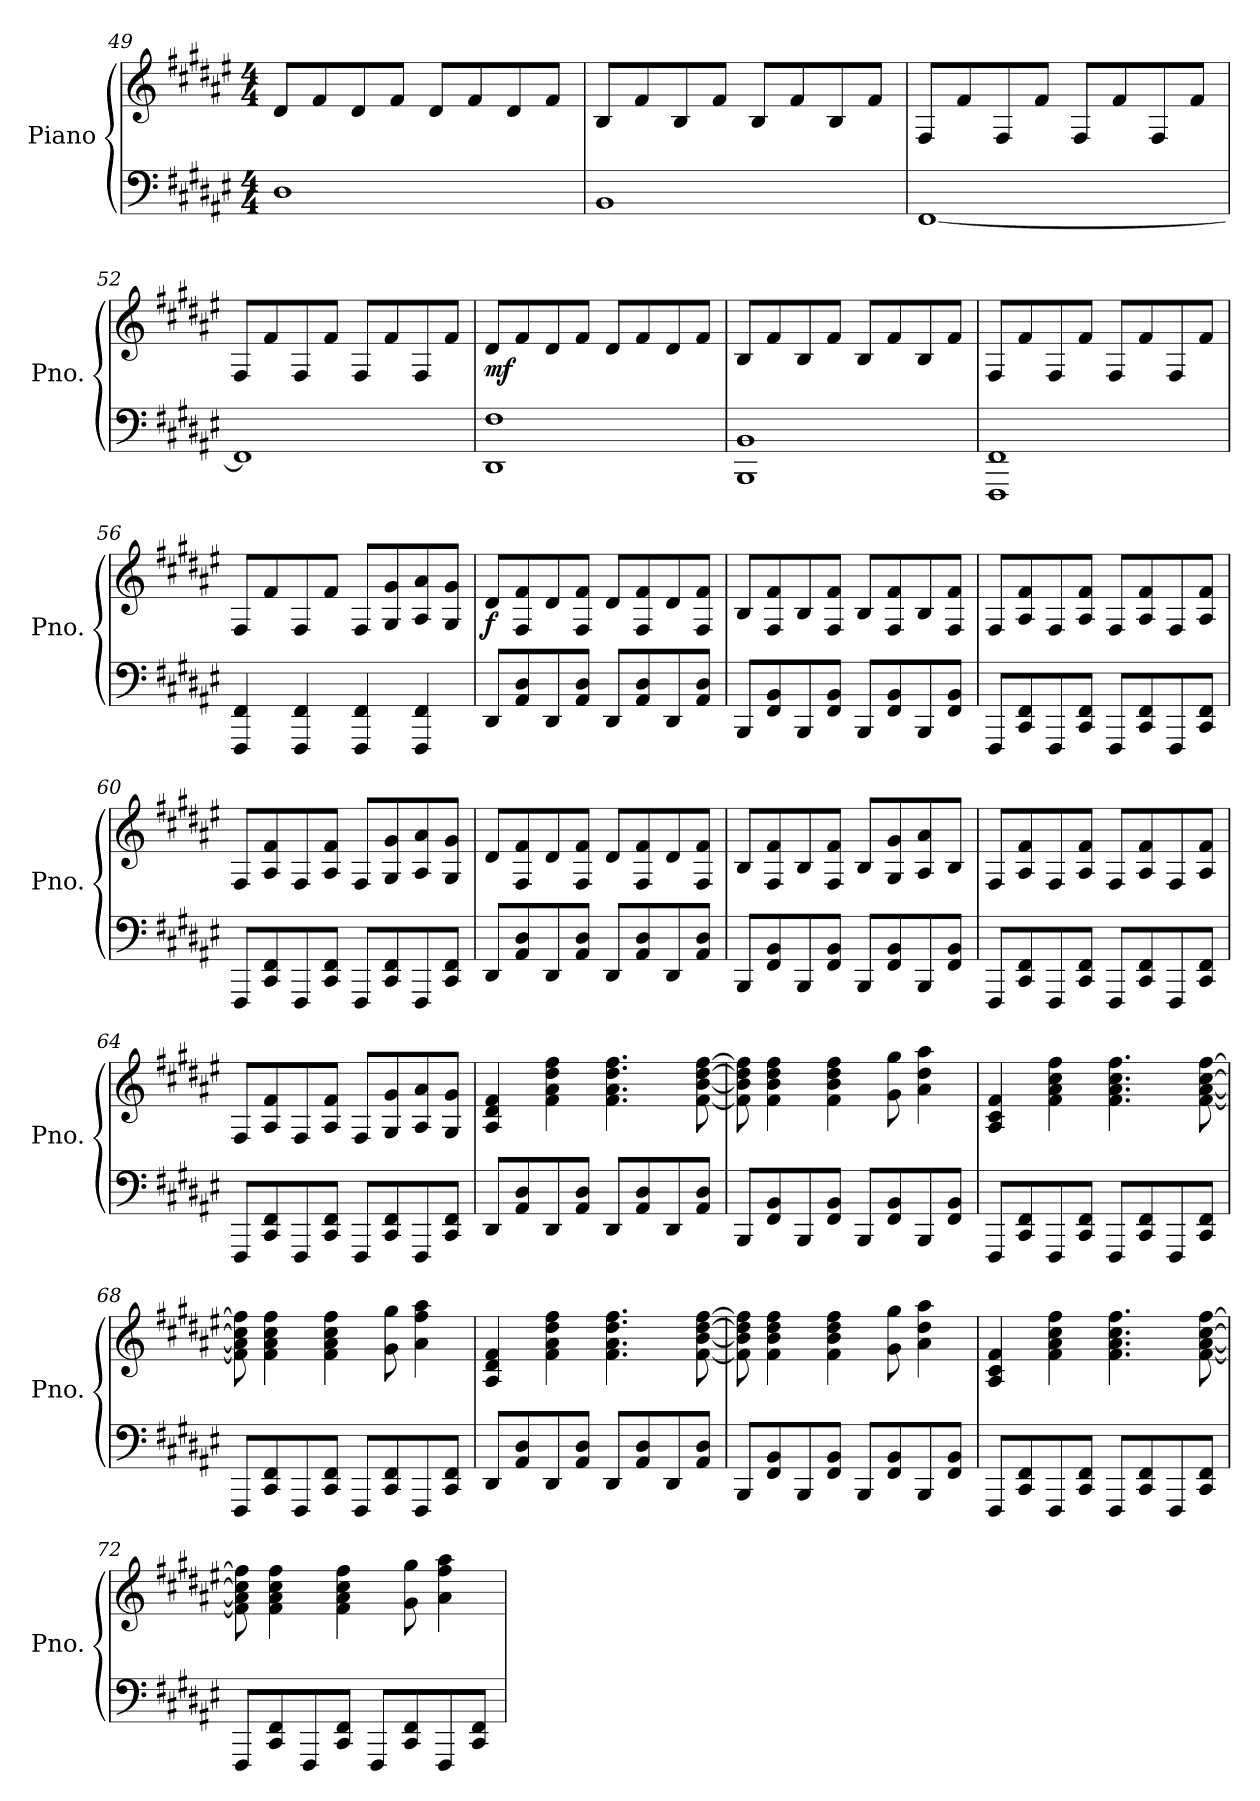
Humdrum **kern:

**kern	**kern	**dynam
*part1	*part1	*part1
*staff2	*staff1	*staff1/2
*I"Piano	*	*
*I'Pno.	*	*
*clefF4	*clefG2	*
*k[f#c#g#d#a#e#]	*k[f#c#g#d#a#e#]	*
*M4/4	*M4/4	*
=49	=49	=49
1D#	8d#/L	.
.	8f#/	.
.	8d#/	.
.	8f#/J	.
.	8d#/L	.
.	8f#/	.
.	8d#/	.
.	8f#/J	.
!!LO:LB:g=z
=50	=50	=50
1BB	8B/L	.
.	8f#/	.
.	8B/	.
.	8f#/J	.
.	8B/L	.
.	8f#/	.
.	8B/	.
.	8f#/J	.
=51	=51	=51
[1FF#	8F#/L	.
.	8f#/	.
.	8F#/	.
.	8f#/J	.
.	8F#/L	.
.	8f#/	.
.	8F#/	.
.	8f#/J	.
=52	=52	=52
1FF#]	8F#/L	.
.	8f#/	.
.	8F#/	.
.	8f#/J	.
.	8F#/L	.
.	8f#/	.
.	8F#/	.
.	8f#/J	.
=53	=53	=53
!	!	!LO:DY:b
1DD# 1F#	8d#/L	mf
.	8f#/	.
.	8d#/	.
.	8f#/J	.
.	8d#/L	.
.	8f#/	.
.	8d#/	.
.	8f#/J	.
=54	=54	=54
1BBB 1BB	8B/L	.
.	8f#/	.
.	8B/	.
.	8f#/J	.
.	8B/L	.
.	8f#/	.
.	8B/	.
.	8f#/J	.
!!LO:LB:g=z
=55	=55	=55
1FFF# 1FF#	8F#/L	.
.	8f#/	.
.	8F#/	.
.	8f#/J	.
.	8F#/L	.
.	8f#/	.
.	8F#/	.
.	8f#/J	.
=56	=56	=56
4FFF#/ 4FF#/	8F#/L	.
.	8f#/	.
4FFF#/ 4FF#/	8F#/	.
.	8f#/J	.
4FFF#/ 4FF#/	8F#/L	.
.	8G#/ 8g#/	.
4FFF#/ 4FF#/	8A#/ 8a#/	.
.	8G#/ 8g#/J	.
=57	=57	=57
!	!	!LO:DY:b
8DD#/L	8d#/L	f
8AA#/ 8D#/	8F#/ 8f#/	.
8DD#/	8d#/	.
8AA#/ 8D#/J	8F#/ 8f#/J	.
8DD#/L	8d#/L	.
8AA#/ 8D#/	8F#/ 8f#/	.
8DD#/	8d#/	.
8AA#/ 8D#/J	8F#/ 8f#/J	.
=58	=58	=58
8BBB/L	8B/L	.
8FF#/ 8BB/	8F#/ 8f#/	.
8BBB/	8B/	.
8FF#/ 8BB/J	8F#/ 8f#/J	.
8BBB/L	8B/L	.
8FF#/ 8BB/	8F#/ 8f#/	.
8BBB/	8B/	.
8FF#/ 8BB/J	8F#/ 8f#/J	.
!!LO:PB:g=z
=59	=59	=59
8FFF#/L	8F#/L	.
8CC#/ 8FF#/	8A#/ 8f#/	.
8FFF#/	8F#/	.
8CC#/ 8FF#/J	8A#/ 8f#/J	.
8FFF#/L	8F#/L	.
8CC#/ 8FF#/	8A#/ 8f#/	.
8FFF#/	8F#/	.
8CC#/ 8FF#/J	8A#/ 8f#/J	.
=60	=60	=60
8FFF#/L	8F#/L	.
8CC#/ 8FF#/	8A#/ 8f#/	.
8FFF#/	8F#/	.
8CC#/ 8FF#/J	8A#/ 8f#/J	.
8FFF#/L	8F#/L	.
8CC#/ 8FF#/	8G#/ 8g#/	.
8FFF#/	8A#/ 8a#/	.
8CC#/ 8FF#/J	8G#/ 8g#/J	.
=61	=61	=61
8DD#/L	8d#/L	.
8AA#/ 8D#/	8F#/ 8f#/	.
8DD#/	8d#/	.
8AA#/ 8D#/J	8F#/ 8f#/J	.
8DD#/L	8d#/L	.
8AA#/ 8D#/	8F#/ 8f#/	.
8DD#/	8d#/	.
8AA#/ 8D#/J	8F#/ 8f#/J	.
=62	=62	=62
8BBB/L	8B/L	.
8FF#/ 8BB/	8F#/ 8f#/	.
8BBB/	8B/	.
8FF#/ 8BB/J	8F#/ 8f#/J	.
8BBB/L	8B/L	.
8FF#/ 8BB/	8G#/ 8g#/	.
8BBB/	8A#/ 8a#/	.
8FF#/ 8BB/J	8B/J	.
!!LO:LB:g=z
=63	=63	=63
8FFF#/L	8F#/L	.
8CC#/ 8FF#/	8A#/ 8f#/	.
8FFF#/	8F#/	.
8CC#/ 8FF#/J	8A#/ 8f#/J	.
8FFF#/L	8F#/L	.
8CC#/ 8FF#/	8A#/ 8f#/	.
8FFF#/	8F#/	.
8CC#/ 8FF#/J	8A#/ 8f#/J	.
=64	=64	=64
8FFF#/L	8F#/L	.
8CC#/ 8FF#/	8A#/ 8f#/	.
8FFF#/	8F#/	.
8CC#/ 8FF#/J	8A#/ 8f#/J	.
8FFF#/L	8F#/L	.
8CC#/ 8FF#/	8G#/ 8g#/	.
8FFF#/	8A#/ 8a#/	.
8CC#/ 8FF#/J	8G#/ 8g#/J	.
=65	=65	=65
8DD#/L	4A#/ 4d#/ 4f#/	.
8AA#/ 8D#/	.	.
8DD#/	4f#\ 4a#\ 4dd#\ 4ff#\	.
8AA#/ 8D#/J	.	.
8DD#/L	4.f#\ 4.a#\ 4.dd#\ 4.ff#\	.
8AA#/ 8D#/	.	.
8DD#/	.	.
8AA#/ 8D#/J	[8f#\ [8b\ [8dd#\ [8ff#\	.
=66	=66	=66
8BBB/L	8f#\] 8b\] 8dd#\] 8ff#\]	.
8FF#/ 8BB/	4f#\ 4b\ 4dd#\ 4ff#\	.
8BBB/	.	.
8FF#/ 8BB/J	4f#\ 4b\ 4dd#\ 4ff#\	.
8BBB/L	.	.
8FF#/ 8BB/	8g#\ 8gg#\	.
8BBB/	4a#\ 4dd#\ 4aa#\	.
8FF#/ 8BB/J	.	.
!!LO:LB:g=z
=67	=67	=67
8FFF#/L	4A#/ 4c#/ 4f#/	.
8CC#/ 8FF#/	.	.
8FFF#/	4f#\ 4a#\ 4cc#\ 4ff#\	.
8CC#/ 8FF#/J	.	.
8FFF#/L	4.f#\ 4.a#\ 4.cc#\ 4.ff#\	.
8CC#/ 8FF#/	.	.
8FFF#/	.	.
8CC#/ 8FF#/J	[8f#\ [8a#\ [8cc#\ [8ff#\	.
=68	=68	=68
8FFF#/L	8f#\] 8a#\] 8cc#\] 8ff#\]	.
8CC#/ 8FF#/	4f#\ 4a#\ 4cc#\ 4ff#\	.
8FFF#/	.	.
8CC#/ 8FF#/J	4f#\ 4a#\ 4cc#\ 4ff#\	.
8FFF#/L	.	.
8CC#/ 8FF#/	8g#\ 8gg#\	.
8FFF#/	4a#\ 4ff#\ 4aa#\	.
8CC#/ 8FF#/J	.	.
=69	=69	=69
8DD#/L	4A#/ 4d#/ 4f#/	.
8AA#/ 8D#/	.	.
8DD#/	4f#\ 4a#\ 4dd#\ 4ff#\	.
8AA#/ 8D#/J	.	.
8DD#/L	4.f#\ 4.a#\ 4.dd#\ 4.ff#\	.
8AA#/ 8D#/	.	.
8DD#/	.	.
8AA#/ 8D#/J	[8f#\ [8b\ [8dd#\ [8ff#\	.
=70	=70	=70
8BBB/L	8f#\] 8b\] 8dd#\] 8ff#\]	.
8FF#/ 8BB/	4f#\ 4b\ 4dd#\ 4ff#\	.
8BBB/	.	.
8FF#/ 8BB/J	4f#\ 4b\ 4dd#\ 4ff#\	.
8BBB/L	.	.
8FF#/ 8BB/	8g#\ 8gg#\	.
8BBB/	4a#\ 4dd#\ 4aa#\	.
8FF#/ 8BB/J	.	.
!!LO:LB:g=z
=71	=71	=71
8FFF#/L	4A#/ 4c#/ 4f#/	.
8CC#/ 8FF#/	.	.
8FFF#/	4f#\ 4a#\ 4cc#\ 4ff#\	.
8CC#/ 8FF#/J	.	.
8FFF#/L	4.f#\ 4.a#\ 4.cc#\ 4.ff#\	.
8CC#/ 8FF#/	.	.
8FFF#/	.	.
8CC#/ 8FF#/J	[8f#\ [8a#\ [8cc#\ [8ff#\	.
=72	=72	=72
8FFF#/L	8f#\] 8a#\] 8cc#\] 8ff#\]	.
8CC#/ 8FF#/	4f#\ 4a#\ 4cc#\ 4ff#\	.
8FFF#/	.	.
8CC#/ 8FF#/J	4f#\ 4a#\ 4cc#\ 4ff#\	.
8FFF#/L	.	.
8CC#/ 8FF#/	8g#\ 8gg#\	.
8FFF#/	4a#\ 4ff#\ 4aa#\	.
8CC#/ 8FF#/J	.	.
=	=	=
*-	*-	*-
